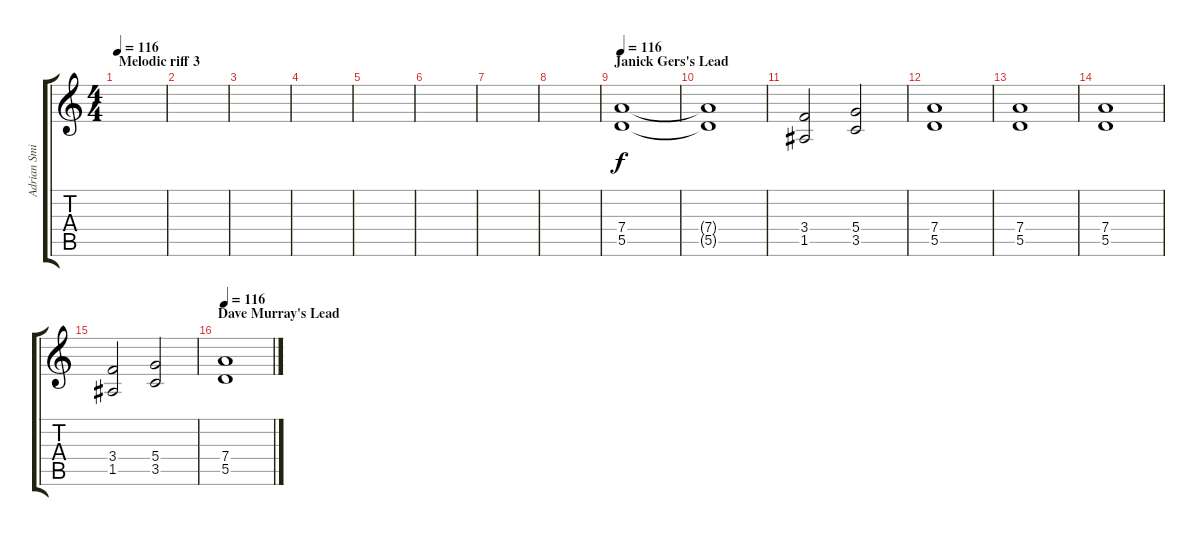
\track ("Adrian Smith fills" "Adrian Smi") {instrument distortionguitar}
\staff {score tabs}
\tuning (E4 B3 G3 D3 A2 E2) {hide}
\ts (4 4)
\section ("" "Melodic riff 3")
\tempo 116
\clef g2
\ks c
|
|
|
|
|
|
|
|
\section ("" "Janick Gers's Lead")
\tempo 116
(7.4 5.5).1 |
(7.4{t} 5.5{t}).1 |
(3.4 1.5).2 (5.4 3.5).2 |
(7.4 5.5).1 |
(7.4 5.5).1 |
(7.4 5.5).1 |
(3.4 1.5).2 (5.4 3.5).2 |
\section ("" "Dave Murray's Lead")
\tempo 116
(7.4 5.5).1
